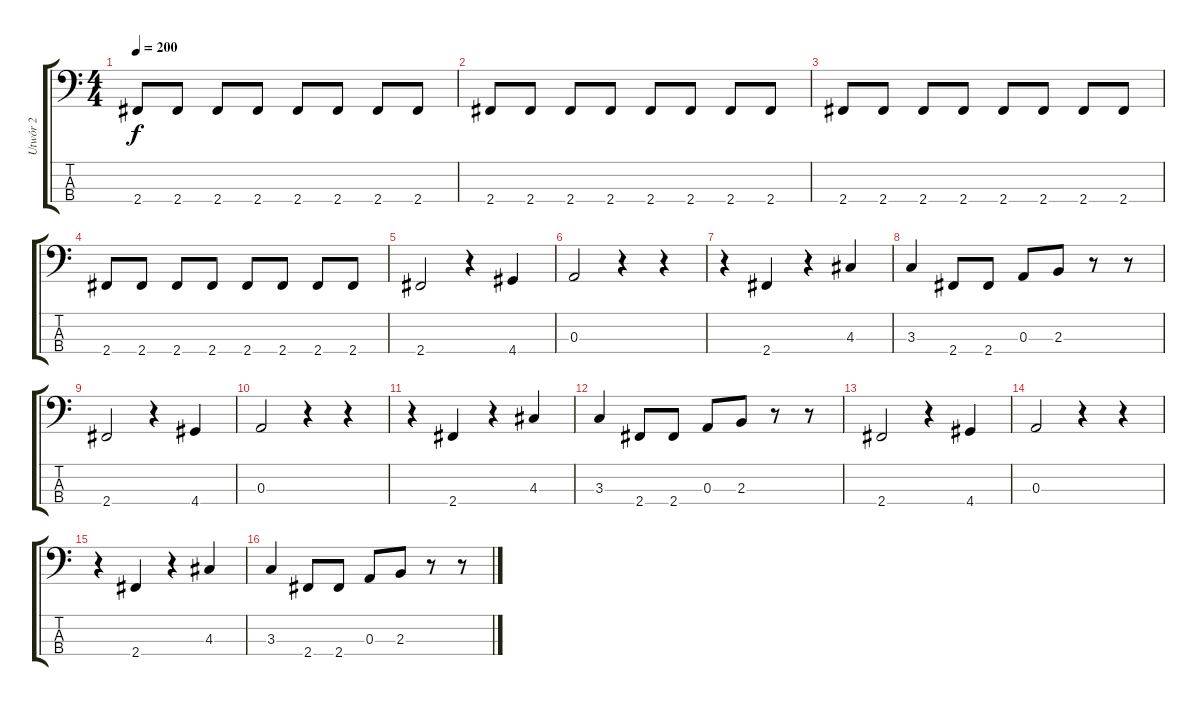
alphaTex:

\track ("Utwór 2" "Utwór 2") {instrument electricbassfinger}
\staff {score tabs}
\tuning (G2 D2 A1 E1) {hide}
\ts (4 4)
\tempo 200
\clef f4
\ks c
2.4.8{dy f} 2.4.8 2.4.8 2.4.8 2.4.8 2.4.8 2.4.8 2.4.8 |
2.4.8 2.4.8 2.4.8 2.4.8 2.4.8 2.4.8 2.4.8 2.4.8 |
2.4.8 2.4.8 2.4.8 2.4.8 2.4.8 2.4.8 2.4.8 2.4.8 |
2.4.8 2.4.8 2.4.8 2.4.8 2.4.8 2.4.8 2.4.8 2.4.8 |
2.4.2 r.4 4.4.4 |
0.3.2 r.4 r.4 |
r.4 2.4.4 r.4 4.3.4 |
3.3.4 2.4.8 2.4.8 0.3.8 2.3.8 r.8 r.8 |
2.4.2 r.4 4.4.4 |
0.3.2 r.4 r.4 |
r.4 2.4.4 r.4 4.3.4 |
3.3.4 2.4.8 2.4.8 0.3.8 2.3.8 r.8 r.8 |
2.4.2 r.4 4.4.4 |
0.3.2 r.4 r.4 |
r.4 2.4.4 r.4 4.3.4 |
3.3.4 2.4.8 2.4.8 0.3.8 2.3.8 r.8 r.8
